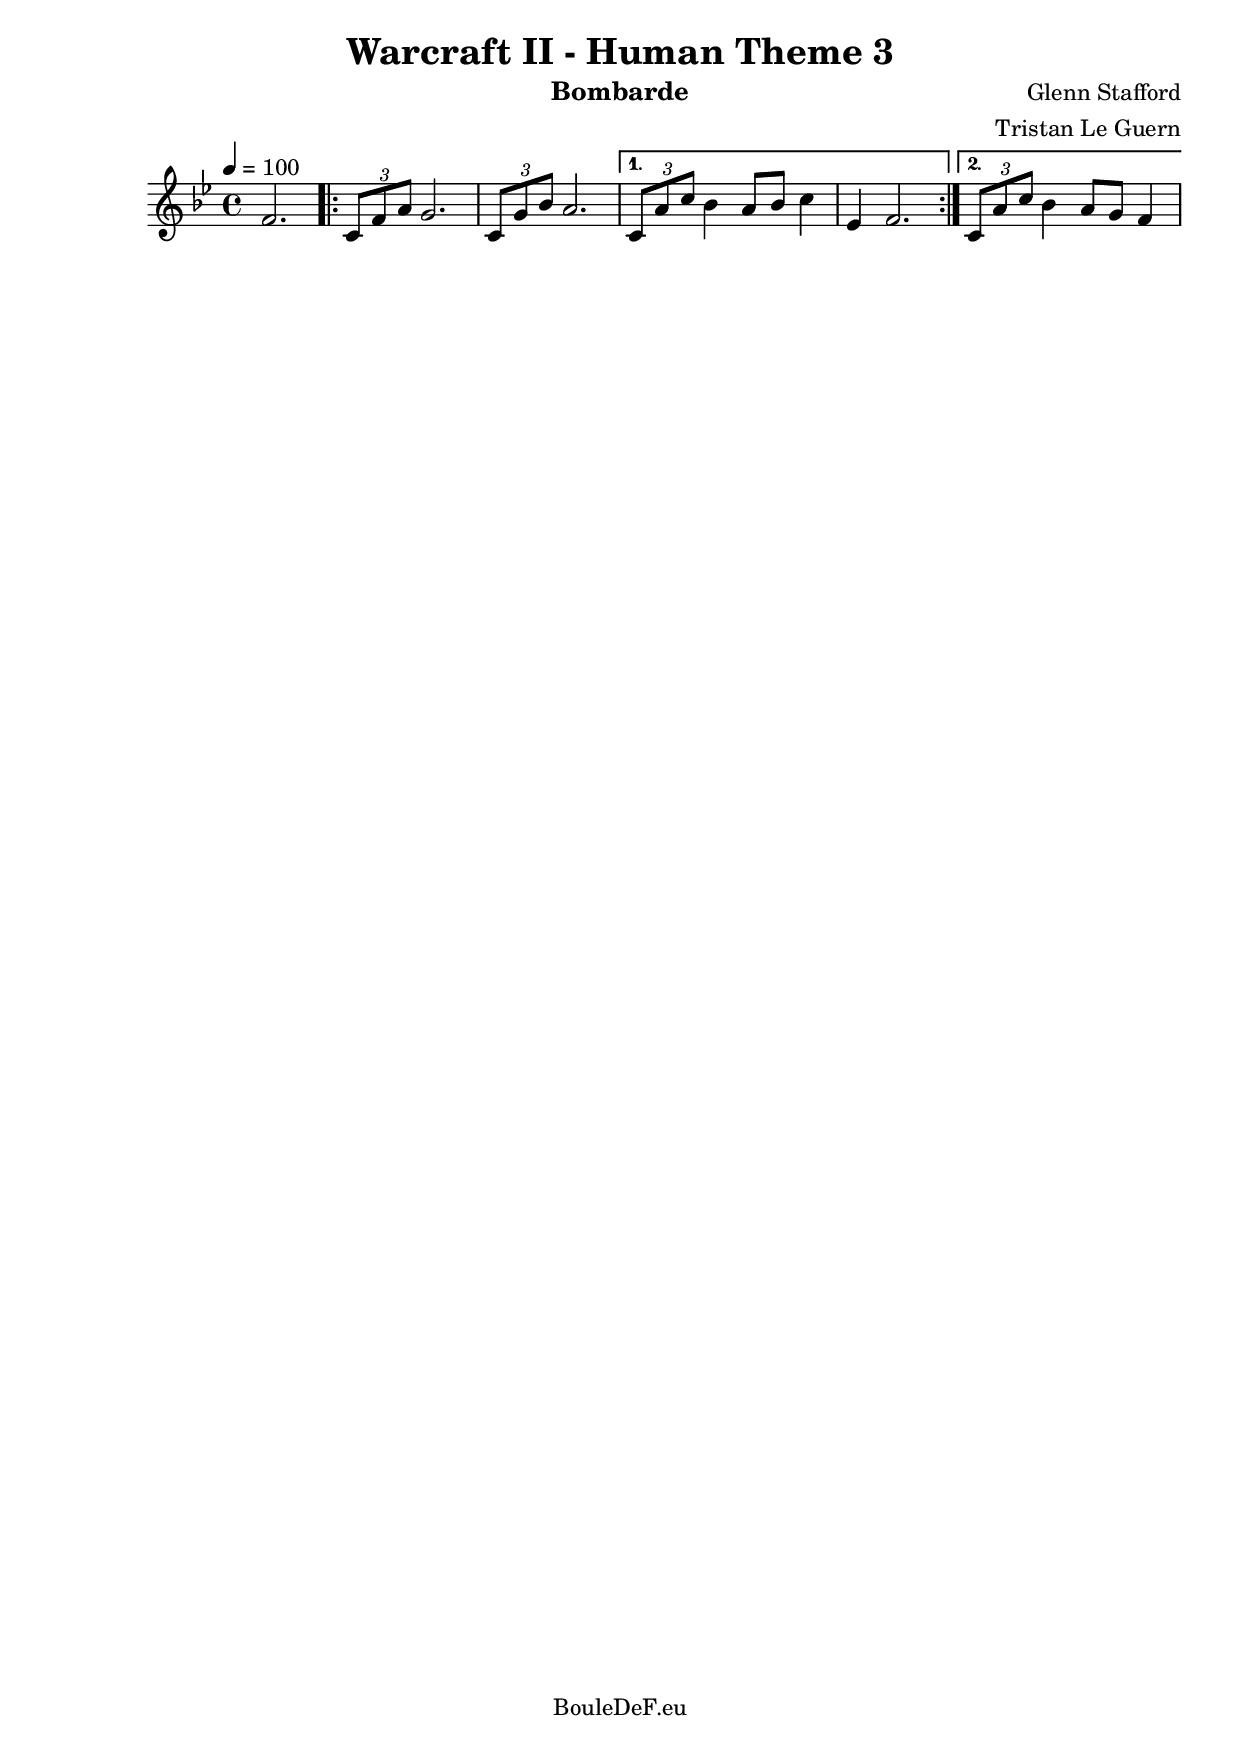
\version "2.16.0"
\include "italiano.ly"

\header {
	title = "Warcraft II - Human Theme 3"
	composer = "Glenn Stafford"
	arranger = "Tristan Le Guern"
	instrument = "Bombarde"
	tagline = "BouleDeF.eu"
}

\score {
	\new Staff \relative si {
		\clef treble
		\key sib \major
		\time 4/4
		\tempo 4 = 100

		\partial 2. fa'2.
		\repeat volta 2 {
		| \times 2/3 {do8 fa la} sol2.
		| \times 2/3 {do,8 sol' sib} la2.
		}
		\alternative {
			{| \times 2/3 {do,8 la' do} sib4 la8 sib do4 | mib,4 fa2.}
			{| \times 2/3 {do8 la' do} sib4 la8 sol fa4}
		}
	}
}
